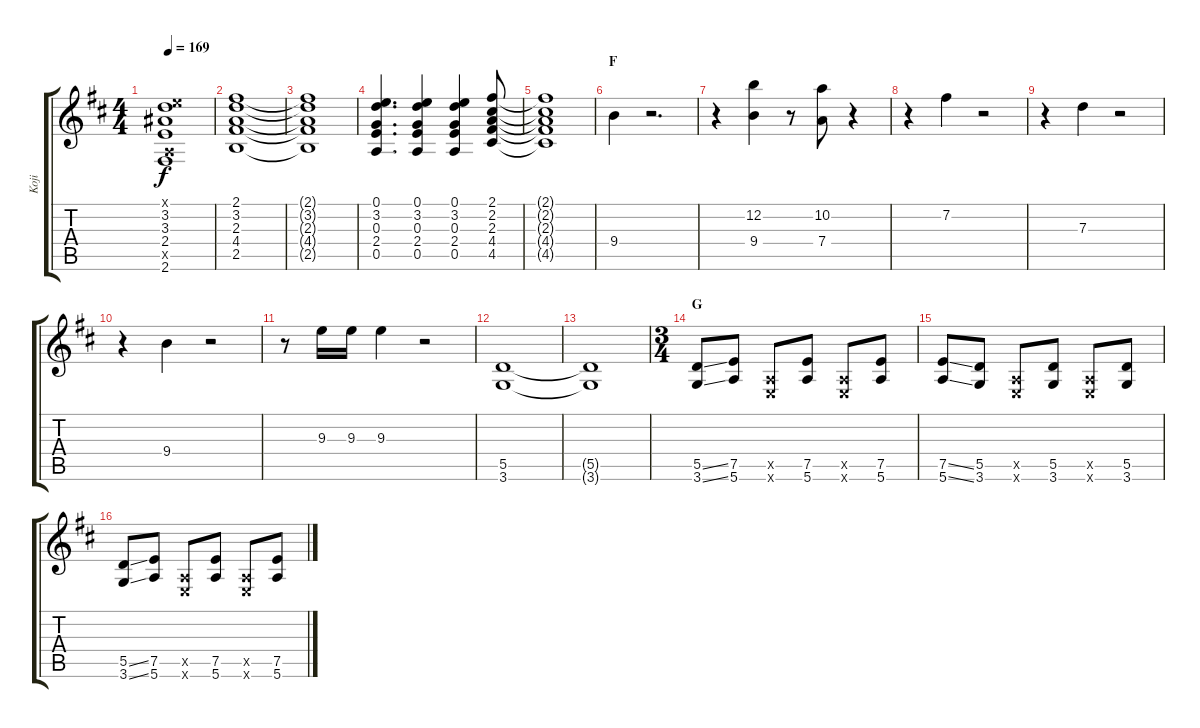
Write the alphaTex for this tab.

\track ("Koji" "Koji") {instrument distortionguitar}
\staff {score tabs}
\tuning (E4 B3 G3 D3 A2 E2) {hide}
\ts (4 4)
\tempo 169
\clef g2
\ks d
(0.1{x} 3.2 3.3 2.4 0.5{x} 2.6).1{dy f} |
(2.1 3.2 2.3 4.4 2.5).1 |
(2.1{t} 3.2{t} 2.3{t} 4.4{t} 2.5{t}).1 |
(0.1 3.2 0.3 2.4 0.5).4{d} (0.1 3.2 0.3 2.4 0.5).4 (0.1 3.2 0.3 2.4 0.5).4 (2.1 2.2 2.3 4.4 4.5).8 |
(2.1{t} 2.2{t} 2.3{t} 4.4{t} 4.5{t}).1 |
\section ("" "F")
9.4.4{volume 13 balance 16 instrument electricguitarclean} r.2{d} |
r.4 (12.2 9.4).4 r.8 (10.2 7.4).8 r.4 |
r.4 7.2.4 r.2 |
r.4 7.3.4 r.2 |
r.4 9.4.4 r.2 |
r.8 9.3.16 9.3.16 9.3.4 r.2 |
(5.5 3.6).1{volume 10 balance 8 instrument distortionguitar} |
(5.5{t} 3.6{t}).1 |
\ts (3 4)
\section ("" "G")
(5.5{ss} 3.6{ss}).8 (7.5 5.6).8 (0.5{x} 0.6{x}).8 (7.5 5.6).8 (0.5{x} 0.6{x}).8 (7.5 5.6).8 |
(7.5{ss} 5.6{ss}).8 (5.5 3.6).8 (0.5{x} 0.6{x}).8 (5.5 3.6).8 (0.5{x} 0.6{x}).8 (5.5 3.6).8 |
(5.5{ss} 3.6{ss}).8 (7.5 5.6).8 (0.5{x} 0.6{x}).8 (7.5 5.6).8 (0.5{x} 0.6{x}).8 (7.5 5.6).8
